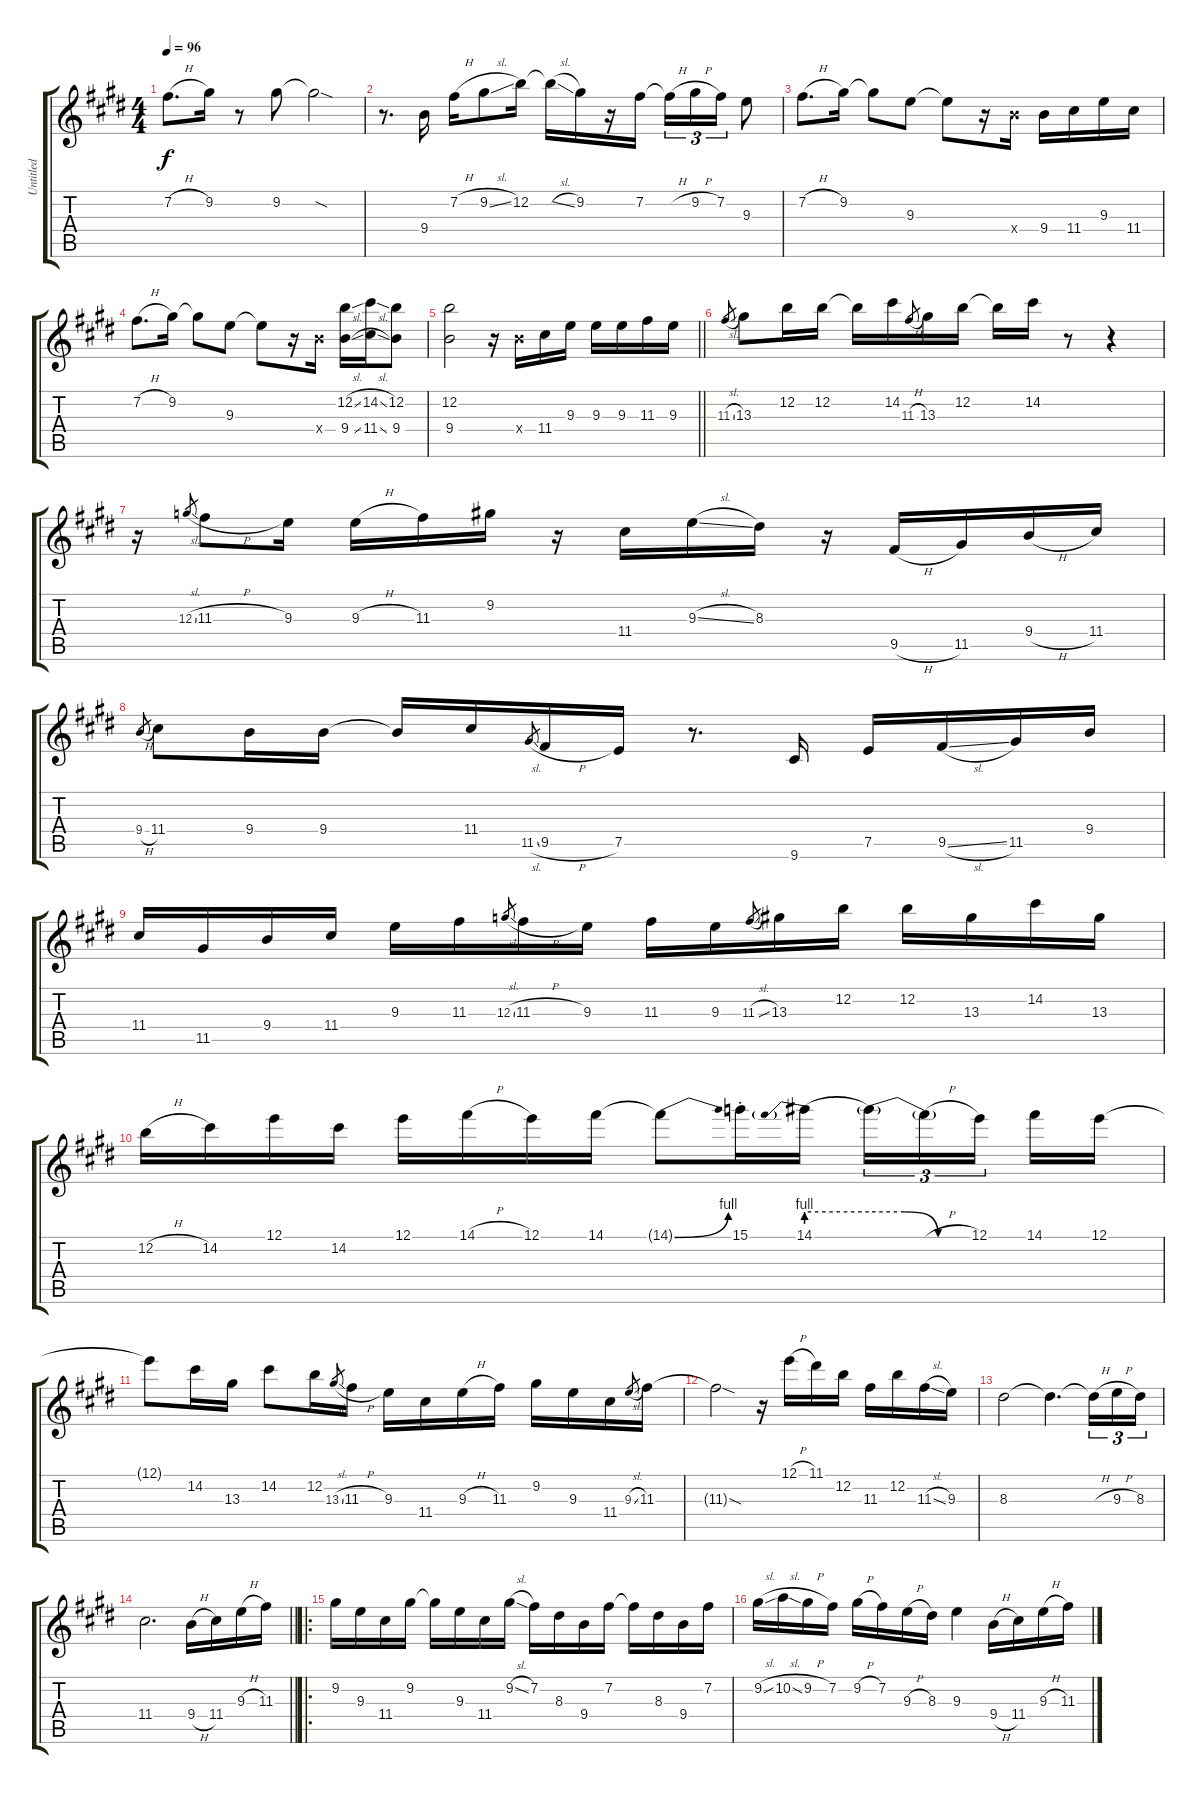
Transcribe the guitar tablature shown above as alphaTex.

\track ("Untitled" "Untitled") {instrument overdrivenguitar}
\staff {score tabs}
\tuning (E4 B3 G3 D3 A2 E2) {hide}
\ts (4 4)
\tempo 96
\clef g2
\ks c#minor
7.2{h}.8{d dy f} 9.2.16 r.8 9.2.8 9.2{sod t}.2 |
r.8{d} 9.4.16 7.2{h}.16 9.2{sl}.8 12.2.16 12.2{sl t}.16 9.2.16 r.16 7.2.16 7.2{h t}.16{tu (3 2)} 9.2{h}.16{tu (3 2)} 7.2.16{tu (3 2)} 9.3.8 |
7.2{h}.8{d} 9.2.16 9.2{t}.8 9.3.8 9.3{t}.8 r.16 9.4{x}.16 9.4.16 11.4.16 9.3.16 11.4.16 |
7.2{h}.8{d} 9.2.16 9.2{t}.8 9.3.8 9.3{t}.8 r.16 9.4{x}.16 (12.2{sl} 9.4{sl}).16 (14.2{sl} 11.4{sl}).16 (12.2 9.4).8 |
\barLineRight lightlight
(12.2 9.4).2 r.16 9.4{x}.16 11.4.16 9.3.16 9.3.16 9.3.16 11.3.16 9.3.16 |
11.3{sl}.8{gr} 13.3.8 12.2.16 12.2.16 12.2{t}.16 14.2.16 11.3{h}.8{gr} 13.3.16 12.2.16 12.2{t}.16 14.2.16 r.8 r.4 |
r.16 12.3{sl}.8{gr} 11.3{h}.8 9.3.16 9.3{h}.16 11.3.16 9.2.16 r.16 11.4.16 9.3{sl}.16 8.3.16 r.16 9.5{h}.16 11.5.16 9.4{h}.16 11.4.16 |
9.4{h}.8{gr} 11.4.8 9.4.16 9.4.16 9.4{t}.16 11.4.16 11.5{sl}.8{gr} 9.5{h}.16 7.5.16 r.8{d} 9.6.16 7.5.16 9.5{sl}.16 11.5.16 9.4.16 |
11.4.16 11.5.16 9.4.16 11.4.16 9.3.16 11.3.16 12.3{sl}.8{gr} 11.3{h}.16 9.3.16 11.3.16 9.3.16 11.3{sl}.8{gr} 13.3.16 12.2.16 12.2.16 13.3.16 14.2.16 13.3.16 |
12.2{h}.16 14.2.16 12.1.16 14.2.16 12.1.16 14.1{h}.16 12.1.16 14.1.16 14.1{be (bend 0 0 60 4) t}.8 15.1{st}.16 14.1{be (prebend 0 4 60 4)}.16 14.1{be (custom 0 4 20 4 40 0 60 0) t}.16{tu (3 2)} 14.1{h t}.16{tu (3 2)} 12.1.16{tu (3 2) beam splitsecondary} 14.1.16 12.1.16 |
12.1{t}.8 14.2.16 13.3.16 14.2.8 12.2.16 13.3{sl}.8{gr} 11.3{h}.16 9.3.16 11.4.16 9.3{h}.16 11.3.16 9.2.16 9.3.16 11.4.16 9.3{sl}.8{gr} 11.3.16 |
11.3{sod t}.2 r.16 12.1{h}.16 11.1.16 12.2.16 11.3.16 12.2.16 11.3{sl}.16 9.3.16 |
8.3.2 8.3{t}.4{d} 8.3{h t}.16{tu (3 2)} 9.3{h}.16{tu (3 2)} 8.3.16{tu (3 2)} |
\barLineRight lightlight
11.4.2{d} 9.4{h}.16 11.4.16 9.3{h}.16 11.3.16 |
\ro
9.2.16 9.3.16 11.4.16 9.2.16 9.2{t}.16 9.3.16 11.4.16 9.2{sl}.16 7.2.16 8.3.16 9.4.16 7.2.16 7.2{t}.16 8.3.16 9.4.16 7.2.16 |
9.2{sl}.16 10.2{sl}.16 9.2{h}.16 7.2.16 9.2{h}.16 7.2.16 9.3{h}.16 8.3.16 9.3.4 9.4{h}.16 11.4.16 9.3{h}.16 11.3.16
